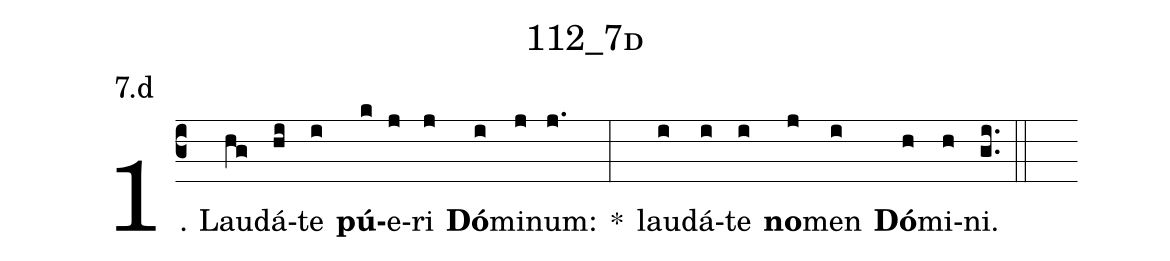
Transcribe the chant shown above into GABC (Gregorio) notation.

name: 112_7d;
annotation: 7.d;
%%
(c3)1. Lau(hg)dá(hi)te(i) <b>pú</b>(k)e(j)ri(j) <b>Dó</b>(i)mi(j)num:(j.) *(:) lau(i)dá(i)te(i) <b>no</b>(j)men(i) <b>Dó</b>(h)mi(h)ni.(gi..) (::)

%E(i) u(i) o(j) u(i) a(h) e.(gi..) (::)
